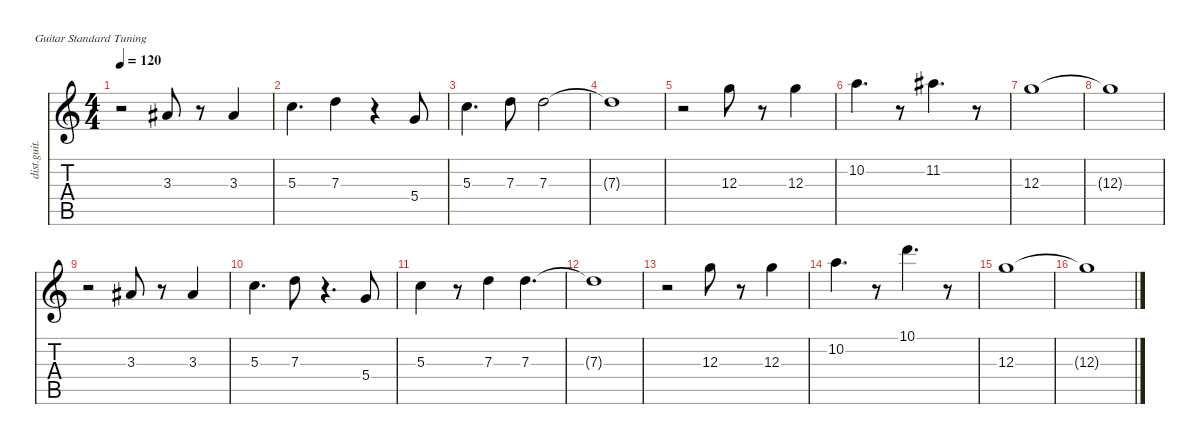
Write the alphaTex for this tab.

\defaultSystemsLayout 4
\hideDynamics
\bracketExtendMode nobrackets
\otherSystemsTrackNameOrientation horizontal
\track ("guitar" "dist.guit.") {instrument distortionguitar}
\staff {score tabs}
\tuning (E4 B3 G3 D3 A2 E2)
\ts (4 4)
\tempo 120
\clef g2
\ks c
r.2{dy f instrument distortionguitar beam Down} 3.3{acc #}.8{beam Up} r.8{beam Up} 3.3{acc #}.4{beam Up} |
5.3.4{d beam Down} 7.3.4{beam Down} r.4{beam Down} 5.4.8{beam Up} |
5.3.4{d beam Down} 7.3.8{beam Down} 7.3.2{beam Down} |
7.3{t}.1{beam Down} |
r.2{beam Down} 12.3.8{beam Down} r.8{beam Down} 12.3.4{beam Down} |
10.2.4{d beam Down} r.8{beam Down} 11.2{acc #}.4{d beam Down} r.8{beam Down} |
12.3.1{beam Down} |
12.3{t}.1{beam Down} |
r.2{beam Down} 3.3{acc #}.8{beam Up} r.8{beam Up} 3.3{acc #}.4{beam Up} |
5.3.4{d beam Down} 7.3.8{beam Down} r.4{d beam Down} 5.4.8{beam Up} |
5.3.4{beam Down} r.8{beam Down} 7.3.4{beam Down} 7.3.4{d beam Down} |
7.3{t}.1{beam Down} |
r.2{beam Down} 12.3.8{beam Down} r.8{beam Down} 12.3.4{beam Down} |
10.2.4{d beam Down} r.8{beam Down} 10.1.4{d beam Down} r.8{beam Down} |
12.3.1{beam Down} |
12.3{t}.1{beam Down}
